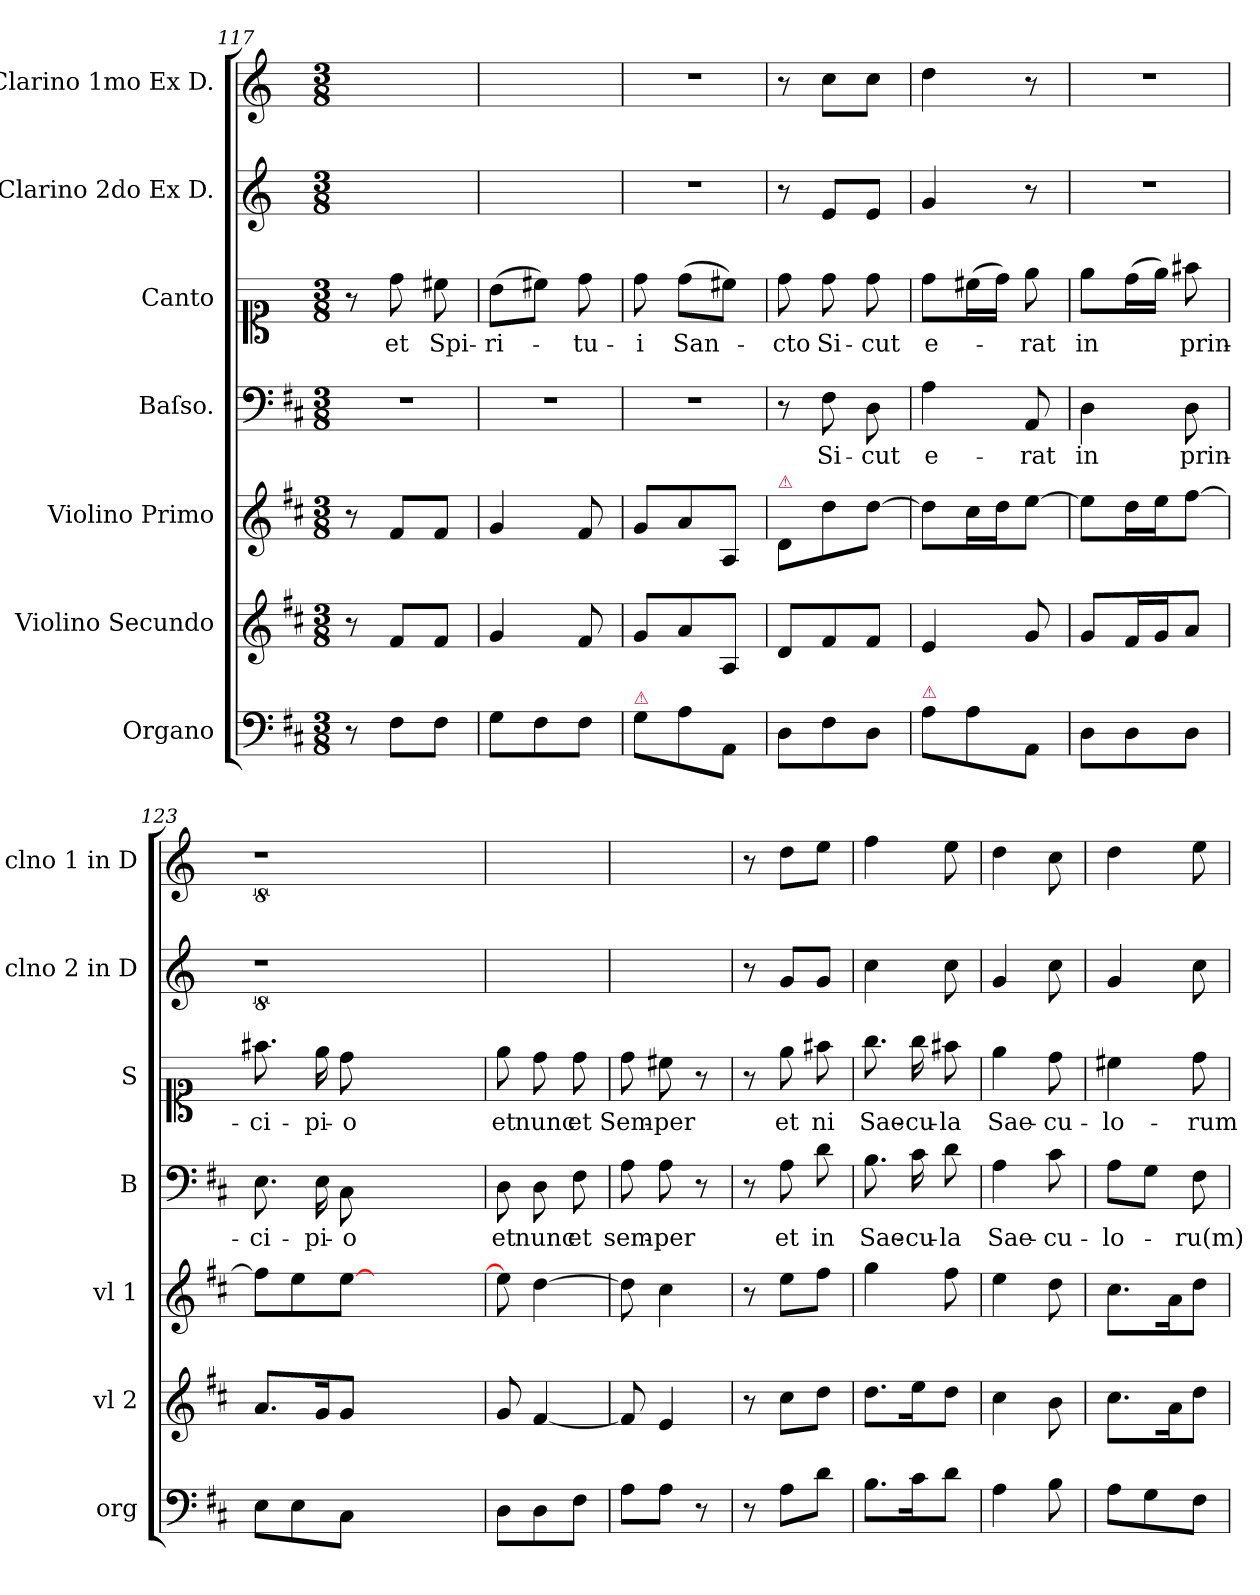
**kern	**kern	**kern	**kern	**text	**kern	**text	**kern	**kern
*part7	*part6	*part5	*part4	*part4	*part3	*part3	*part2	*part1
*staff7	*staff6	*staff5	*staff4	*staff4	*staff3	*staff3	*staff2	*staff1
*I"Organo	*I"Violino Secundo	*I"Violino Primo	*I"Baſso.	*	*I"Canto	*	*I"Clarino 2do Ex D.	*I"Clarino 1mo Ex D.
*I'org	*I'vl 2	*I'vl 1	*I'B	*	*I'S	*	*I'clno 2 in D	*I'clno 1 in D
*clefF4	*clefG2	*clefG2	*clefF4	*	*clefC1	*	*clefG2	*clefG2
*	*	*	*	*	*	*	*ITrd-1c-2	*ITrd-1c-2
*k[f#c#]	*k[f#c#]	*k[f#c#]	*k[f#c#]	*	*	*	*k[f#c#]	*k[f#c#]
*M3/8	*M3/8	*M3/8	*M3/8	*	*M3/8	*	*M3/8	*M3/8
=117	=117	=117	=117	=117	=117	=117	=117	=117
8r	8r	8r	4.r	.	8r	.	4.ryy	4.ryy
8F#\L	8f#/L	8f#/L	.	.	8dd\	et	.	.
8F#\J	8f#/J	8f#/J	.	.	8cc#\	Spi-	.	.
=118	=118	=118	=118	=118	=118	=118	=118	=118
8G\L	4g/	4g/	4.r	.	(8b\L	-ri-	4.ryy	4.ryy
8F#\	.	.	.	.	8cc#\J)	.	.	.
8F#\J	8f#/	8f#/	.	.	8dd\	-tu-	.	.
=119	=119	=119	=119	=119	=119	=119	=119	=119
!LO:TX:a:color=crimson:t=⚠	!	!	!	!	!	!	!	!
8G\L	8g/L	8g/L	4.r	.	8dd\	-i	4.r	4.r
8A\	8a/	8a/	.	.	(8dd\L	San-	.	.
8AA/J	8A/J	8A/J	.	.	8cc#\J)	.	.	.
=120	=120	=120	=120	=120	=120	=120	=120	=120
!	!	!LO:TX:a:color=crimson:t=⚠	!	!	!	!	!	!
8D\L	8d/L	8d/L	8r	.	8dd\	-cto	8r	8r
8F#\	8f#/	8dd\	8F#\	Si-	8dd\	Si-	8f#/L	8dd\L
8D\J	8f#/J	[8dd\J	8D\	-cut	8dd\	-cut	8f#/J	8dd\J
=121	=121	=121	=121	=121	=121	=121	=121	=121
!LO:TX:a:color=crimson:t=⚠	!	!	!	!	!	!	!	!
8A\L	4e/	8dd\L]	4A\	e-	8dd\L	e-	4a/	4ee\
8A\	.	16cc#\L	.	.	(16cc#\L	.	.	.
.	.	16dd\J	.	.	16dd\JJ)	.	.	.
8AA/J	8g/	[8ee\J	8AA/	-rat	8ee\	-rat	8r	8r
=122	=122	=122	=122	=122	=122	=122	=122	=122
8D\L	8g/L	8ee\L]	4D\	in	8ee\L	in	4.r	4.r
8D\	16f#/L	16dd\L	.	.	(16dd\L	.	.	.
.	16g/J	16ee\J	.	.	16ee\JJ)	.	.	.
8D\J	8a/J	[8ff#\J	8D\	prin-	8ff#\	prin-	.	.
=123	=123	=123	=123	=123	=123	=123	=123	=123
8E\L	8.a/L	8ff#\L]	8.E\	-ci-	8.ff#\	-ci-	8%9r	8%9r
8E\	.	8ee\	.	.	.	.	.	.
.	16g/K	.	16E\	-pi-	16ee\	-pi-	.	.
8C#\J	8g/J	[8ee\J	8C#\	-o	8dd\	-o	.	.
2.ryy	2.ryy	2.ryy	2.ryy	.	2.ryy	.	.	.
=124	=124	=124	=124	=124	=124	=124	=124	=124
8D\L	8g/	8ee\]	8D\	et	8ee\	et	4.ryy	4.ryy
8D\	[4f#/	[4dd\	8D\	nunc	8dd\	nunc	.	.
8F#\J	.	.	8F#\	et	8dd\	et	.	.
=125	=125	=125	=125	=125	=125	=125	=125	=125
8A\L	8f#/]	8dd\]	8A\	sem-	8dd\	Sem-	4.ryy	4.ryy
8A\J	4e/	4cc#\	8A\	-per	8cc#\	-per	.	.
8r	.	.	8r	.	8r	.	.	.
=126	=126	=126	=126	=126	=126	=126	=126	=126
8r	8r	8r	8r	.	8r	.	8r	8r
8A\L	8cc#\L	8ee\L	8A\	et	8ee\	et	8a/L	8ee\L
8d\J	8dd\J	8ff#\J	8d\	in	8ff#\	ni	8a/J	8ff#\J
=127	=127	=127	=127	=127	=127	=127	=127	=127
8.B\L	8.dd\L	4gg\	8.B\	Sae-	8.gg\	Sae-	4dd\	4gg\
16c#\K	16ee\K	.	16c#\	-cu-	16gg\	-cu-	.	.
8d\J	8dd\J	8ff#\	8d\	-la	8ff#\	-la	8dd\	8ff#\
=128	=128	=128	=128	=128	=128	=128	=128	=128
4A\	4cc#\	4ee\	4A\	Sae-	4ee\	Sae-	4a/	4ee\
8B\	8b\	8dd\	8c#\	-cu-	8dd\	-cu-	8dd\	8dd\
=129	=129	=129	=129	=129	=129	=129	=129	=129
8A\L	8.cc#\L	8.cc#\L	8A\L	-lo-	4cc#\	-lo-	4a/	4ee\
8G\	.	.	8G\J	.	.	.	.	.
.	16a\K	16a\K	.	.	.	.	.	.
8F#\J	8dd\J	8dd\J	8F#\	-ru(m)	8dd\	-rum	8dd\	8ff#\
=	=	=	=	=	=	=	=	=
*-	*-	*-	*-	*-	*-	*-	*-	*-
